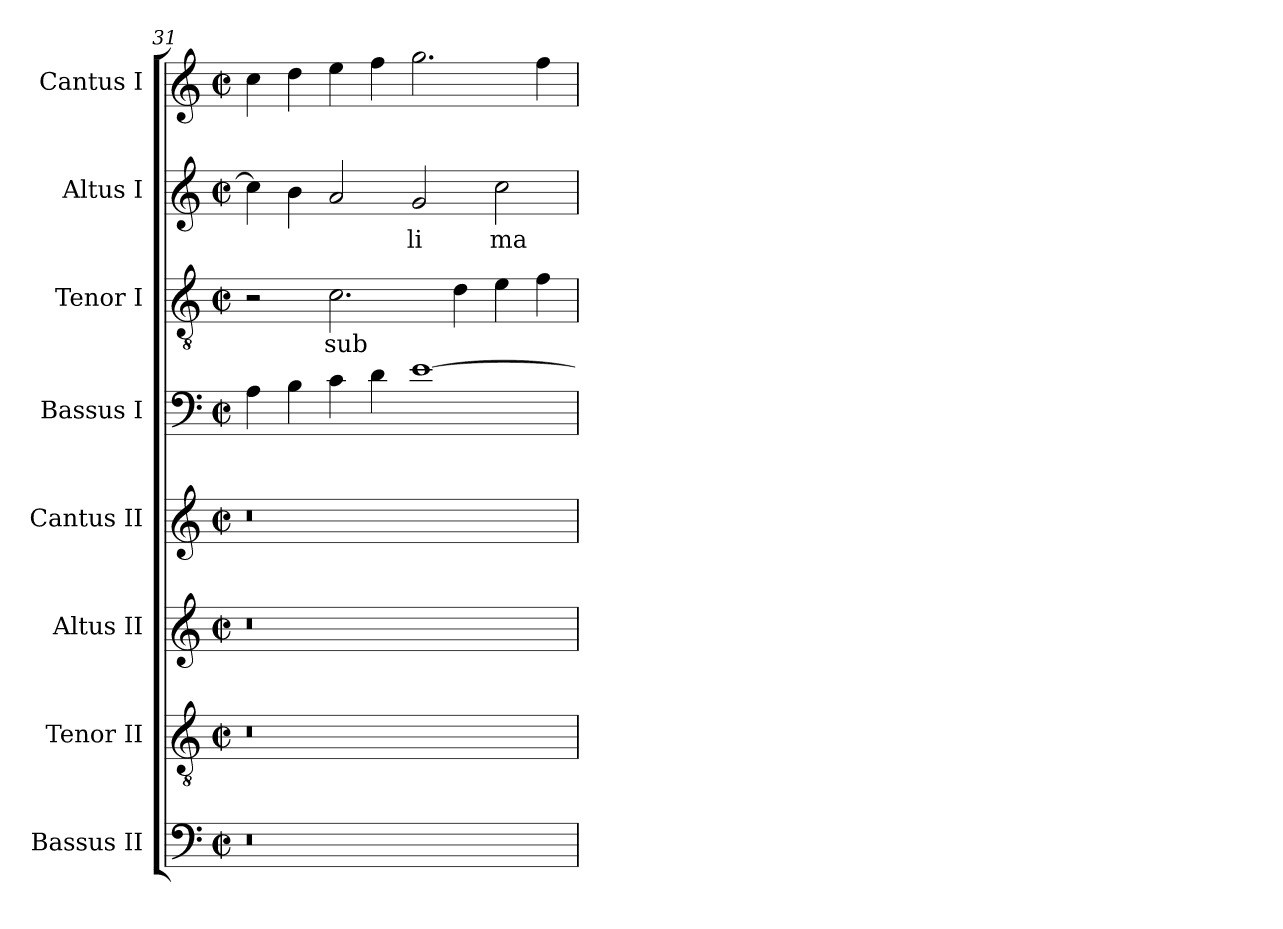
**kern	**kern	**kern	**kern	**kern	**kern	**text	**kern	**text	**kern
*part8	*part7	*part6	*part5	*part4	*part3	*part3	*part2	*part2	*part1
*staff8	*staff7	*staff6	*staff5	*staff4	*staff3	*staff3	*staff2	*staff2	*staff1
*I"Bassus II	*I"Tenor II	*I"Altus II	*I"Cantus II	*I"Bassus I	*I"Tenor I	*	*I"Altus I	*	*I"Cantus I
*clefF4	*clefGv2	*clefG2	*clefG2	*clefF4	*clefGv2	*	*clefG2	*	*clefG2
*M2/2	*M2/2	*M2/2	*M2/2	*M2/2	*M2/2	*	*M2/2	*	*M2/2
*met(c|)	*met(c|)	*met(c|)	*met(c|)	*met(c|)	*met(c|)	*	*met(c|)	*	*met(c|)
=31	=31	=31	=31	=31	=31	=31	=31	=31	=31
0r	0r	0r	0r	4A\	2r	.	4cc\]	.	4cc\
.	.	.	.	4B\	.	.	4b\	.	4dd\
!	!	!	!	!	!	!LO:LY:b	!	!	!
.	.	.	.	4c\	2.c\	sub	2a/	.	4ee\
.	.	.	.	4d\	.	.	.	.	4ff\
!	!	!	!	!	!	!	!	!LO:LY:b:cj	!
.	.	.	.	[>1e	.	.	2g/	li	2.gg\
.	.	.	.	.	4d\	.	.	.	.
!	!	!	!	!	!	!	!	!LO:LY:b	!
.	.	.	.	.	4e\	.	2cc\	ma	.
.	.	.	.	.	4f\	.	.	.	4ff\
=	=	=	=	=	=	=	=	=	=
*-	*-	*-	*-	*-	*-	*-	*-	*-	*-
